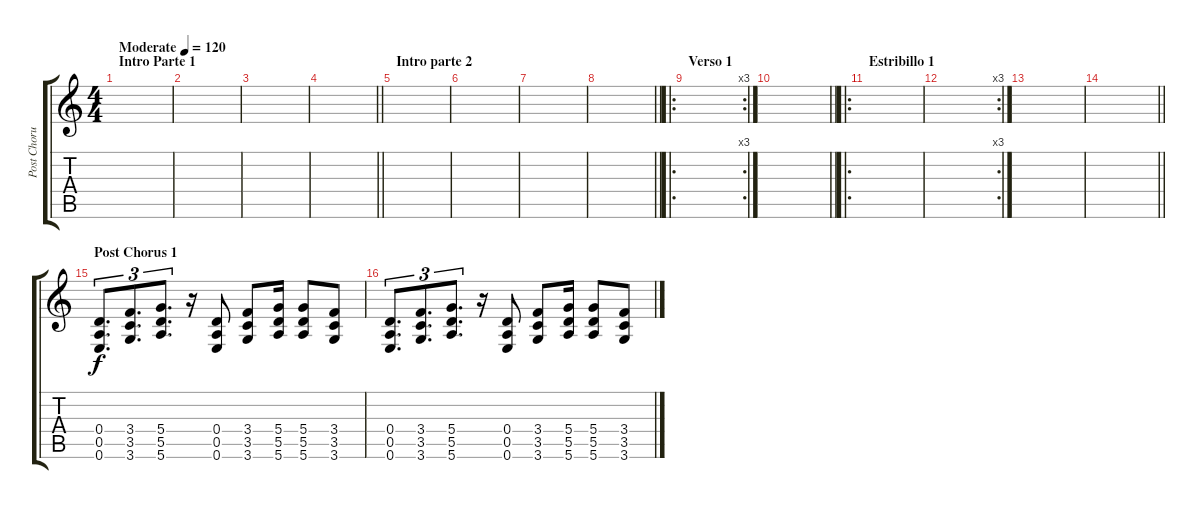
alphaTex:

\track ("Post Chorus" "Post Choru") {instrument overdrivenguitar}
\staff {score tabs}
\tuning (E4 B3 G3 D3 A2 E2) {hide}
\ts (4 4)
\section ("" "Intro Parte 1")
\tempo (120 "Moderate")
\clef g2
\ks c
|
|
|
\barLineRight lightlight
|
\section ("" "Intro parte 2")
|
|
|
\barLineRight lightlight
|
\ro
\rc 3
\section ("" "Verso 1")
|
\barLineRight lightlight
|
\ro
\section ("" "Estribillo 1")
|
\rc 3
|
|
\barLineRight lightlight
|
\section ("" "Post Chorus 1")
(0.4 0.5 0.6).8{d tu (3 2)} (3.4 3.5 3.6).8{d tu (3 2)} (5.4 5.5 5.6).8{d tu (3 2)} r.16 (0.4 0.5 0.6).8 (3.4 3.5 3.6).8 (5.4 5.5 5.6).16 (5.4 5.5 5.6).8 (3.4 3.5 3.6).8 |
(0.4 0.5 0.6).8{d tu (3 2)} (3.4 3.5 3.6).8{d tu (3 2)} (5.4 5.5 5.6).8{d tu (3 2)} r.16 (0.4 0.5 0.6).8 (3.4 3.5 3.6).8 (5.4 5.5 5.6).16 (5.4 5.5 5.6).8 (3.4 3.5 3.6).8
